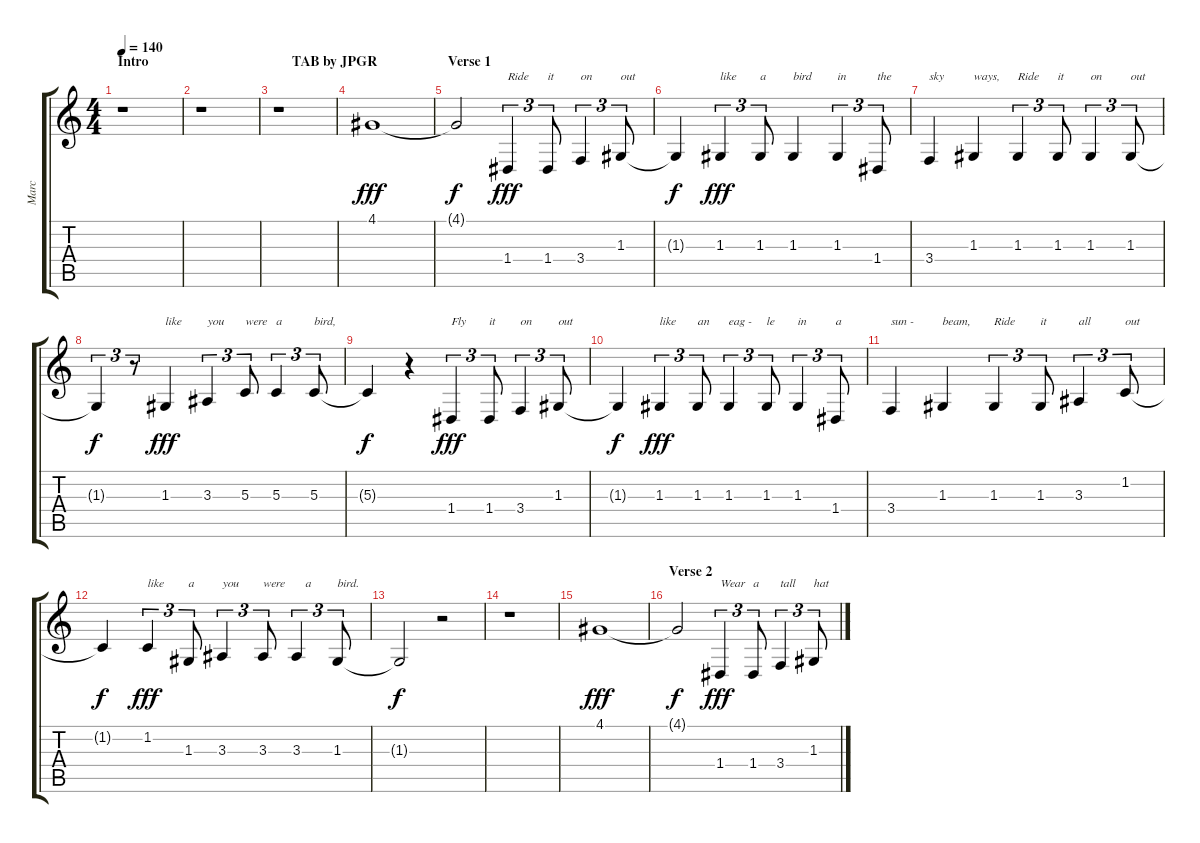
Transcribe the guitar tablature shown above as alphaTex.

\track ("Marc" "Marc") {instrument lead6voice}
\staff {score tabs}
\tuning (E4 B3 G3 D3 A2 E2) {hide}
\ts (4 4)
\section ("" "Intro                                         TAB by JPGR")
\tempo 140
\clef g2
\ks c
r.1{dy fff instrument lead6voice} |
r.1 |
r.1 |
4.1.1 |
\section ("" "Verse 1")
4.1{t}.2{dy f} 1.4.4{tu (3 2) txt "Ride" dy fff instrument lead6voice} 1.4.8{tu (3 2) txt "it"} 3.4.4{tu (3 2) txt "on"} 1.3.8{tu (3 2) txt "out"} |
1.3{t}.4{dy f} 1.3.4{tu (3 2) txt "like" dy fff} 1.3.8{tu (3 2) txt "a"} 1.3.4{txt "bird"} 1.3.4{tu (3 2) txt "in"} 1.4.8{tu (3 2) txt "the"} |
3.4.4{txt "sky"} 1.3.4{txt "ways,"} 1.3.4{tu (3 2) txt "Ride"} 1.3.8{tu (3 2) txt "it"} 1.3.4{tu (3 2) txt "on"} 1.3.8{tu (3 2) txt "out"} |
1.3{t}.4{tu (3 2) dy f} r.8{tu (3 2)} 1.3.4{txt "like" dy fff} 3.3.4{tu (3 2) txt "you"} 5.3.8{tu (3 2) txt "were"} 5.3.4{tu (3 2) txt "a"} 5.3.8{tu (3 2) txt "bird,"} |
5.3{t}.4{dy f} r.4 1.4.4{tu (3 2) txt "Fly" dy fff} 1.4.8{tu (3 2) txt "it"} 3.4.4{tu (3 2) txt "on"} 1.3.8{tu (3 2) txt "out"} |
1.3{t}.4{dy f} 1.3.4{tu (3 2) txt "like" dy fff} 1.3.8{tu (3 2) txt "an"} 1.3.4{tu (3 2) txt "eag -"} 1.3.8{tu (3 2) txt "le"} 1.3.4{tu (3 2) txt "in"} 1.4.8{tu (3 2) txt "a"} |
3.4.4{txt "sun -"} 1.3.4{txt "beam,"} 1.3.4{tu (3 2) txt "Ride"} 1.3.8{tu (3 2) txt "it"} 3.3.4{tu (3 2) txt "all"} 1.2.8{tu (3 2) txt "out"} |
1.2{t}.4{dy f} 1.2.4{tu (3 2) txt "like" dy fff} 1.3.8{tu (3 2) txt "a"} 3.3.4{tu (3 2) txt "you"} 3.3.8{tu (3 2) txt "were"} 3.3.4{tu (3 2) txt "   a"} 1.3.8{tu (3 2) txt "bird."} |
1.3{t}.2{dy f} r.2 |
r.1 |
4.1.1{dy fff instrument voiceoohs} |
\section ("" "Verse 2")
4.1{t}.2{dy f} 1.4.4{tu (3 2) txt "Wear" dy fff instrument lead6voice} 1.4.8{tu (3 2) txt "a"} 3.4.4{tu (3 2) txt "tall"} 1.3.8{tu (3 2) txt "hat"}
